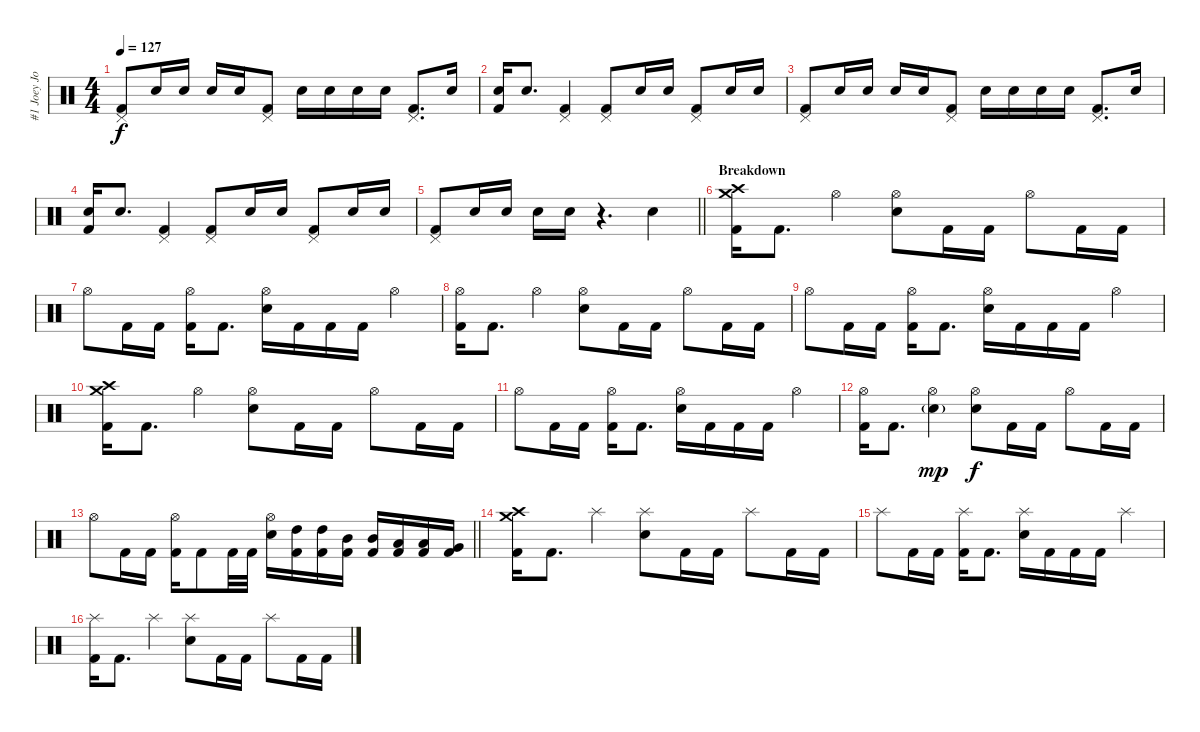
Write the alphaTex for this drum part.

\track ("#1 Joey Jordison" "#1 Joey Jo") {instrument percussion}
\staff {score}
\articulation defaults
\ts (4 4)
\tempo 127
\clef neutral
\ks c
("Pedal Hi-Hat (hit)" "Kick (hit) 2").8{dy f} "Electric Snare (hit)".16 "Electric Snare (hit)".16 "Electric Snare (hit)".16 "Electric Snare (hit)".16 ("Pedal Hi-Hat (hit)" "Kick (hit) 2").8 "Electric Snare (hit)".16 "Electric Snare (hit)".16 "Electric Snare (hit)".16 "Electric Snare (hit)".16 ("Pedal Hi-Hat (hit)" "Kick (hit) 2").8{d} "Electric Snare (hit)".16 |
("Electric Snare (hit)" "Kick (hit) 2").16 "Electric Snare (hit)".8{d} ("Pedal Hi-Hat (hit)" "Kick (hit) 2").4 ("Pedal Hi-Hat (hit)" "Kick (hit) 2").8 "Electric Snare (hit)".16 "Electric Snare (hit)".16 ("Pedal Hi-Hat (hit)" "Kick (hit) 2").8 "Electric Snare (hit)".16 "Electric Snare (hit)".16 |
("Pedal Hi-Hat (hit)" "Kick (hit) 2").8 "Electric Snare (hit)".16 "Electric Snare (hit)".16 "Electric Snare (hit)".16 "Electric Snare (hit)".16 ("Pedal Hi-Hat (hit)" "Kick (hit) 2").8 "Electric Snare (hit)".16 "Electric Snare (hit)".16 "Electric Snare (hit)".16 "Electric Snare (hit)".16 ("Pedal Hi-Hat (hit)" "Kick (hit) 2").8{d} "Electric Snare (hit)".16 |
("Electric Snare (hit)" "Kick (hit) 2").16 "Electric Snare (hit)".8{d} ("Pedal Hi-Hat (hit)" "Kick (hit) 2").4 ("Pedal Hi-Hat (hit)" "Kick (hit) 2").8 "Electric Snare (hit)".16 "Electric Snare (hit)".16 ("Pedal Hi-Hat (hit)" "Kick (hit) 2").8 "Electric Snare (hit)".16 "Electric Snare (hit)".16 |
\barLineRight lightlight
("Pedal Hi-Hat (hit)" "Kick (hit) 2").8 "Electric Snare (hit)".16 "Electric Snare (hit)".16 "Electric Snare (hit)".16 "Electric Snare (hit)".16 r.4{d} "Electric Snare (hit)".4 |
\section ("" "Breakdown")
("Crash medium (hit)" "Crash high (hit)" "Kick (hit) 2").16 "Kick (hit) 2".8{d} "Hi-Hat (open)".4 ("Hi-Hat (open)" "Electric Snare (hit)").8 "Kick (hit) 2".16 "Kick (hit) 2".16 "Hi-Hat (open)".8 "Kick (hit) 2".16 "Kick (hit) 2".16 |
"Hi-Hat (open)".8 "Kick (hit) 2".16 "Kick (hit) 2".16 ("Hi-Hat (open)" "Kick (hit) 2").16 "Kick (hit) 2".8{d} ("Hi-Hat (open)" "Electric Snare (hit)").16 "Kick (hit) 2".16 "Kick (hit) 2".16 "Kick (hit) 2".16 "Hi-Hat (open)".4 |
("Hi-Hat (open)" "Kick (hit) 2").16 "Kick (hit) 2".8{d} "Hi-Hat (open)".4 ("Hi-Hat (open)" "Electric Snare (hit)").8 "Kick (hit) 2".16 "Kick (hit) 2".16 "Hi-Hat (open)".8 "Kick (hit) 2".16 "Kick (hit) 2".16 |
"Hi-Hat (open)".8 "Kick (hit) 2".16 "Kick (hit) 2".16 ("Hi-Hat (open)" "Kick (hit) 2").16 "Kick (hit) 2".8{d} ("Hi-Hat (open)" "Electric Snare (hit)").16 "Kick (hit) 2".16 "Kick (hit) 2".16 "Kick (hit) 2".16 "Hi-Hat (open)".4 |
("Crash medium (hit)" "Crash high (hit)" "Kick (hit) 2").16 "Kick (hit) 2".8{d} "Hi-Hat (open)".4 ("Hi-Hat (open)" "Electric Snare (hit)").8 "Kick (hit) 2".16 "Kick (hit) 2".16 "Hi-Hat (open)".8 "Kick (hit) 2".16 "Kick (hit) 2".16 |
"Hi-Hat (open)".8 "Kick (hit) 2".16 "Kick (hit) 2".16 ("Hi-Hat (open)" "Kick (hit) 2").16 "Kick (hit) 2".8{d} ("Hi-Hat (open)" "Electric Snare (hit)").16 "Kick (hit) 2".16 "Kick (hit) 2".16 "Kick (hit) 2".16 "Hi-Hat (open)".4 |
("Hi-Hat (open)" "Kick (hit) 2").16 "Kick (hit) 2".8{d} ("Hi-Hat (open)" "Electric Snare (hit)"{g}).4{dy mp} ("Hi-Hat (open)" "Electric Snare (hit)").8{dy f} "Kick (hit) 2".16 "Kick (hit) 2".16 "Hi-Hat (open)".8 "Kick (hit) 2".16 "Kick (hit) 2".16 |
\barLineRight lightlight "Hi-Hat (open)".8 "Kick (hit) 2".16 "Kick (hit) 2".16
("Hi-Hat (open)" "Kick (hit) 2").16 "Kick (hit) 2".8 "Kick (hit) 2".32 "Kick (hit) 2".32 ("Hi-Hat (open)" "Electric Snare (hit)").16 ("High Tom (hit)" "Kick (hit) 2").16 ("High Tom (hit)" "Kick (hit) 2").16 ("Mid Tom (hit)" "Kick (hit) 2").16 ("Mid Tom (hit)" "Kick (hit) 2").16 ("Low Tom (hit)" "Kick (hit) 2").16 ("Low Tom (hit)" "Kick (hit) 2").16 ("Very Low Tom (hit)" "Kick (hit) 2").16 |
\section ("" "")
("Crash medium (hit)" "Crash high (hit)" "Kick (hit) 2").16 "Kick (hit) 2".8{d} "Splash (hit)".4 ("Splash (hit)" "Electric Snare (hit)").8 "Kick (hit) 2".16 "Kick (hit) 2".16 "Splash (hit)".8 "Kick (hit) 2".16 "Kick (hit) 2".16 |
"Splash (hit)".8 "Kick (hit) 2".16 "Kick (hit) 2".16 ("Splash (hit)" "Kick (hit) 2").16 "Kick (hit) 2".8{d} ("Splash (hit)" "Electric Snare (hit)").16 "Kick (hit) 2".16 "Kick (hit) 2".16 "Kick (hit) 2".16 "Splash (hit)".4 |
("Splash (hit)" "Kick (hit) 2").16 "Kick (hit) 2".8{d} "Splash (hit)".4 ("Splash (hit)" "Electric Snare (hit)").8 "Kick (hit) 2".16 "Kick (hit) 2".16 "Splash (hit)".8 "Kick (hit) 2".16 "Kick (hit) 2".16
